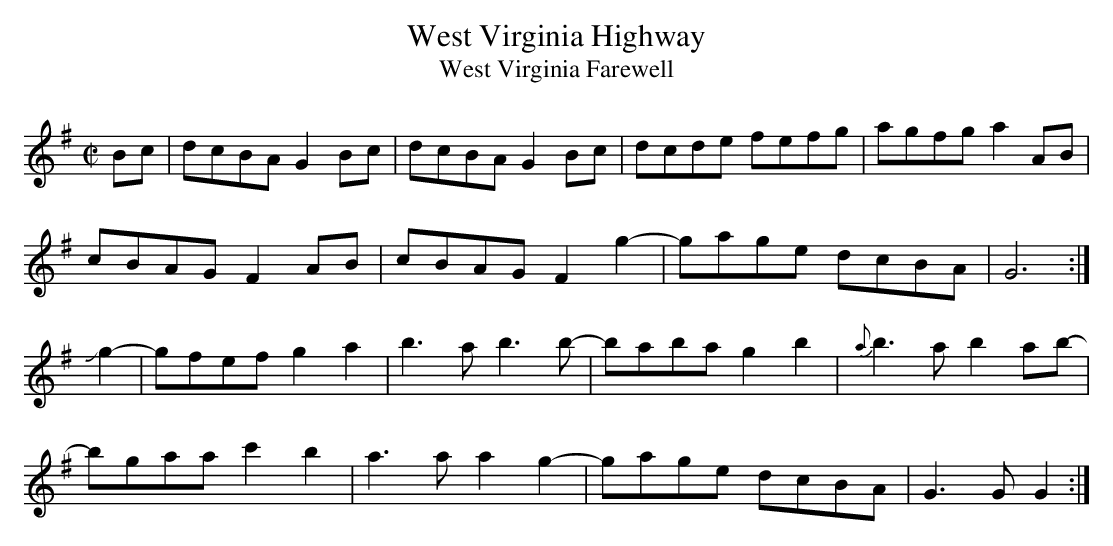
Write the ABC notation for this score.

X:1
T:West Virginia Highway
T:West Virginia Farewell
M:C|
L:1/8
K:G
Bc|dcBA G2 Bc|dcBA G2Bc|dcde fefg|agfg a2AB|
cBAG F2AB|cBAG F2g2-|gage dcBA|G6:|
+slide+g2-|gfef g2a2|b3a b3b-|baba g2b2|{a}b3a b2ab-|
bgaa c'2b2|a3a a2g2-|gage dcBA|G3G G2:|]
